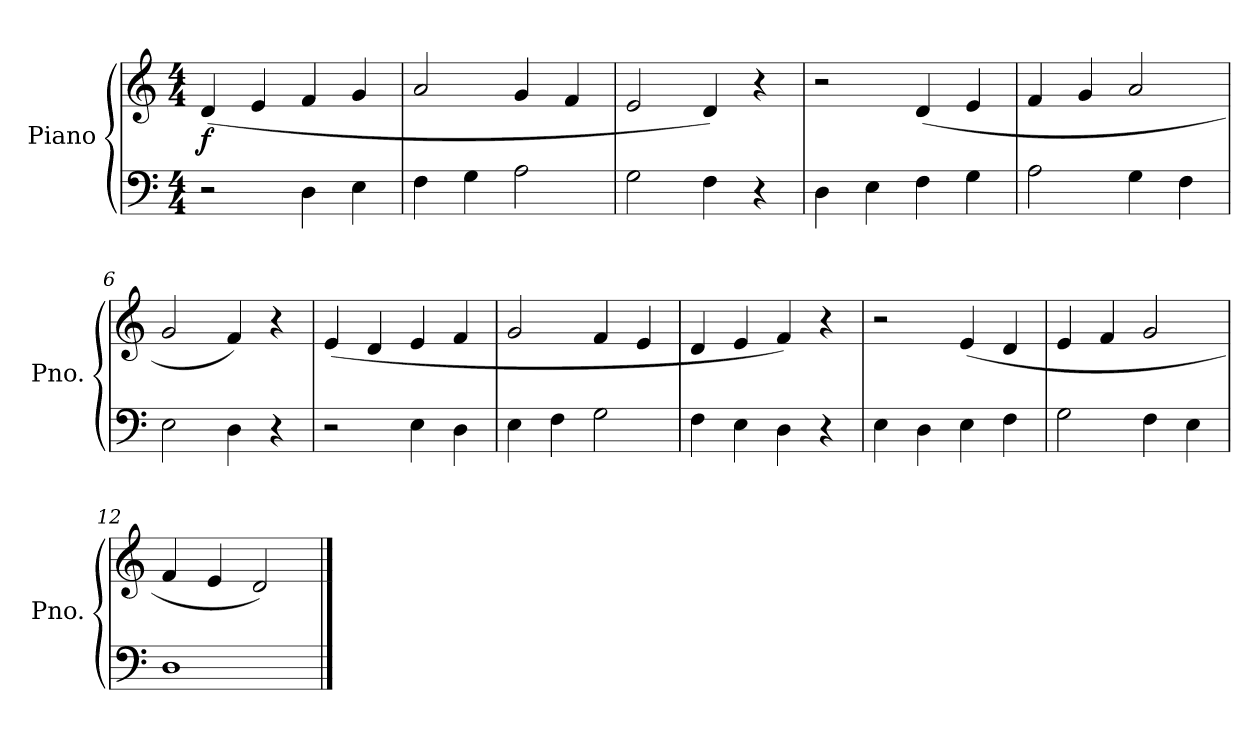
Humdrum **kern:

**kern	**kern	**dynam
*part1	*part1	*part1
*staff2	*staff1	*staff1/2
*I"Piano	*	*
*I'Pno.	*	*
*clefF4	*clefG2	*
*k[]	*k[]	*
*M4/4	*M4/4	*
*MM96	*MM96	*
=1	=1	=1
!	!	!LO:DY:b
2r	(>4d/	f
.	4e/	.
4D\	4f/	.
4E\	4g/	.
=2	=2	=2
4F\	2a/	.
4G\	.	.
2A\	4g/	.
.	4f/	.
=3	=3	=3
2G\	2e/	.
4F\	4d/)	.
4r	4r	.
=4	=4	=4
4D\	2r	.
4E\	.	.
4F\	(>4d/	.
4G\	4e/	.
=5	=5	=5
2A\	4f/	.
.	4g/	.
4G\	2a/	.
4F\	.	.
=6	=6	=6
2E\	2g/	.
4D\	4f/)	.
4r	4r	.
=7	=7	=7
2r	(>4e/	.
.	4d/	.
4E\	4e/	.
4D\	4f/	.
=8	=8	=8
4E\	2g/	.
4F\	.	.
2G\	4f/	.
.	4e/	.
=9	=9	=9
4F\	4d/	.
4E\	4e/	.
4D\	4f/)	.
4r	4r	.
!!LO:LB:g=z
=10	=10	=10
4E\	2r	.
4D\	.	.
4E\	(>4e/	.
4F\	4d/	.
=11	=11	=11
2G\	4e/	.
.	4f/	.
4F\	2g/	.
4E\	.	.
=12	=12	=12
1D	4f/	.
.	4e/	.
.	2d/)	.
==	==	==
*-	*-	*-
